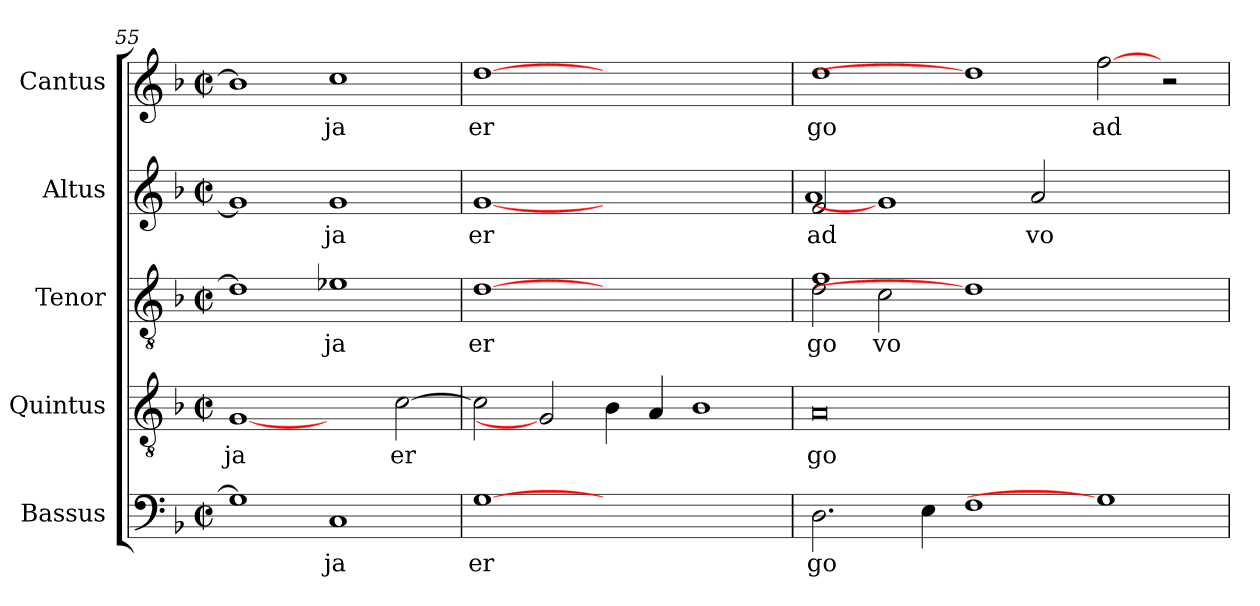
**kern	**text	**kern	**text	**kern	**text	**kern	**text	**kern	**text
*part5	*part5	*part4	*part4	*part3	*part3	*part2	*part2	*part1	*part1
*staff5	*staff5	*staff4	*staff4	*staff3	*staff3	*staff2	*staff2	*staff1	*staff1
*I"Bassus	*	*I"Quintus	*	*I"Tenor	*	*I"Altus	*	*I"Cantus	*
*clefF4	*	*clefGv2	*	*clefGv2	*	*clefG2	*	*clefG2	*
*k[b-]	*	*k[b-]	*	*k[b-]	*	*k[b-]	*	*k[b-]	*
*F:	*	*F:	*	*F:	*	*F:	*	*F:	*
*M2/2	*	*M2/2	*	*M2/2	*	*M2/2	*	*M2/2	*
*met(c|)	*	*met(c|)	*	*met(c|)	*	*met(c|)	*	*met(c|)	*
=55	=55	=55	=55	=55	=55	=55	=55	=55	=55
!	!	!	!LO:LY:b:cj	!	!	!	!	!	!
1G]	.	[1G	ja	1d]	.	1g]	.	1bn]	.
!	!LO:LY:b:cj	!	!	!	!LO:LY:b:cj	!	!LO:LY:b:cj	!	!LO:LY:b:cj
1C	ja	2ryy	.	1e-X	ja	1g	ja	1cc	ja
!	!	!	!LO:LY:b:cj	!	!	!	!	!	!
.	.	[>2c\	er	.	.	.	.	.	.
=56	=56	=56	=56	=56	=56	=56	=56	=56	=56
!	!LO:LY:b:cj	!	!	!	!LO:LY:b:cj	!	!LO:LY:b:cj	!	!LO:LY:b:cj
[1G	er	2c\]	.	[1d	er	[1g	er	[1dd	er
.	.	2G]	.	.	.	.	.	.	.
1.ryy	.	4B-\	.	1.ryy	.	1.ryy	.	1.ryy	.
.	.	4A/	.	.	.	.	.	.	.
.	.	1B-	.	.	.	.	.	.	.
=57	=57	=57	=57	=57	=57	=57	=57	=57	=57
!	!LO:LY:b:cj	!LO:N:vis=0	!LO:LY:b:cj	!	!LO:LY:b:cj	!	!	!	!
*	*	*	*	*^	*	*	*	*	*
!	!	!	!	!	!	!LO:LY:b:cj	!	!LO:LY:b:cj	!	!
*	*	*	*	*	*	*	*^	*	*	*
!	!	!	!	!	!	!	!	!	!LO:LY:b:cj	!	!LO:LY:b:cj
2.D\	go	1A	go	1f	2d\	go	2f/	1a	ad	1dd	go
!	!	!	!	!	!	!LO:LY:b:cj	!	!	!	!	!
.	.	.	.	.	2c\	vo	1g]	.	.	.	.
4E\	.	.	.	.	.	.	.	.	.	.	.
1F	.	0ryy	.	1d]	1ryy	.	.	1ryy	.	1dd]	.
!	!	!	!	!	!	!	!	!	!LO:LY:b:cj	!	!
.	.	.	.	.	.	.	2a/	.	vo	.	.
!	!	!	!	!	!	!	!	!	!	!	!LO:LY:b:cj
1G]	.	.	.	1ryy	1ryy	.	1ryy	1ryy	.	[>2ff\	ad
.	.	.	.	.	.	.	.	.	.	2r	.
*	*	*	*	*v	*v	*	*	*	*	*	*
*	*	*	*	*	*	*v	*v	*	*	*
=	=	=	=	=	=	=	=	=	=
*-	*-	*-	*-	*-	*-	*-	*-	*-	*-
